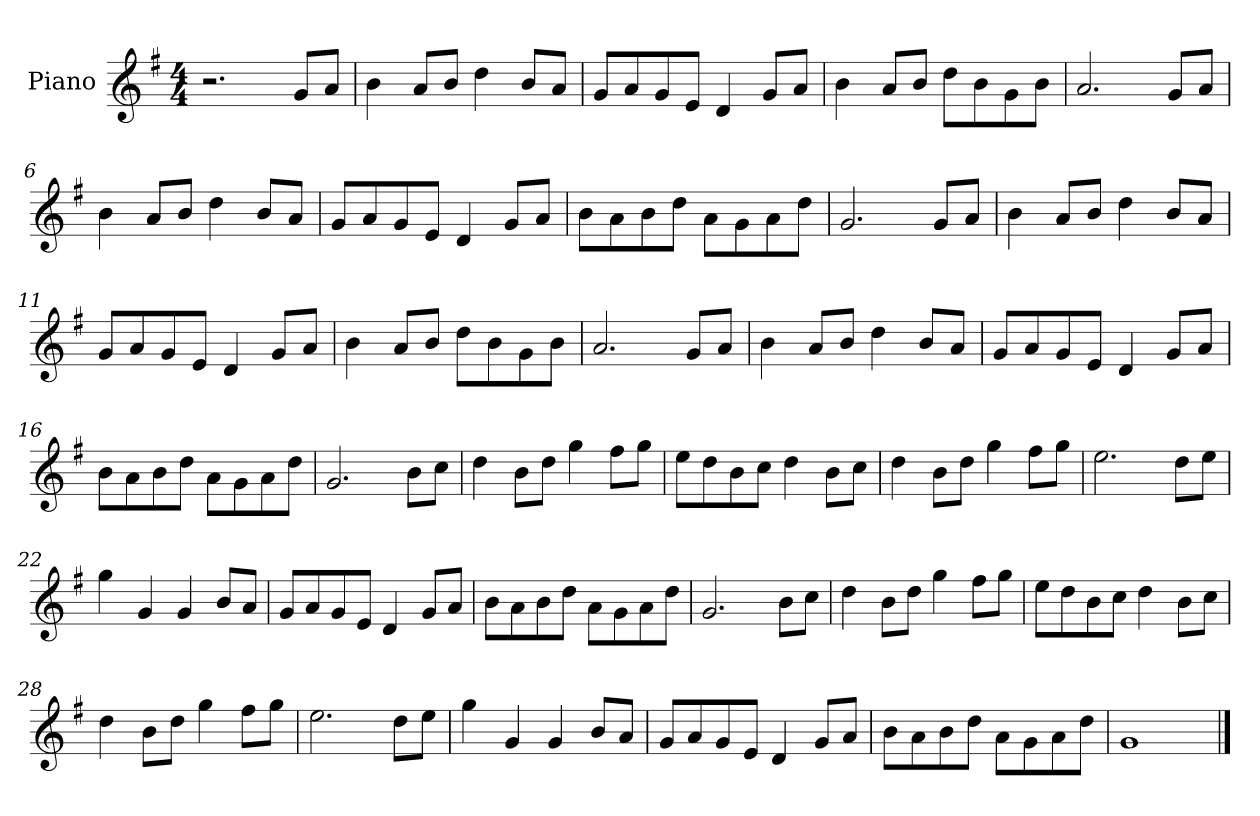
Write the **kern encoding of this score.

**kern
*part1
*staff1
*I"Piano
*I'Pno
*clefG2
*k[f#]
*M4/4
=1
2.r
8g/L
8a/J
=2
4b\
8a/L
8b/J
4dd\
8b/L
8a/J
=3
8g/L
8a/
8g/
8e/J
4d/
8g/L
8a/J
=4
4b\
8a/L
8b/J
8dd\L
8b\
8g\
8b\J
=5
2.a/
8g/L
8a/J
=6
4b\
8a/L
8b/J
4dd\
8b/L
8a/J
=7
8g/L
8a/
8g/
8e/J
4d/
8g/L
8a/J
=8
8b\L
8a\
8b\
8dd\J
8a\L
8g\
8a\
8dd\J
=9
2.g/
8g/L
8a/J
=10
4b\
8a/L
8b/J
4dd\
8b/L
8a/J
=11
8g/L
8a/
8g/
8e/J
4d/
8g/L
8a/J
=12
4b\
8a/L
8b/J
8dd\L
8b\
8g\
8b\J
=13
2.a/
8g/L
8a/J
=14
4b\
8a/L
8b/J
4dd\
8b/L
8a/J
=15
8g/L
8a/
8g/
8e/J
4d/
8g/L
8a/J
=16
8b\L
8a\
8b\
8dd\J
8a\L
8g\
8a\
8dd\J
=17
2.g/
8b\L
8cc\J
=18
4dd\
8b\L
8dd\J
4gg\
8ff#\L
8gg\J
=19
8ee\L
8dd\
8b\
8cc\J
4dd\
8b\L
8cc\J
=20
4dd\
8b\L
8dd\J
4gg\
8ff#\L
8gg\J
=21
2.ee\
8dd\L
8ee\J
=22
4gg\
4g/
4g/
8b/L
8a/J
=23
8g/L
8a/
8g/
8e/J
4d/
8g/L
8a/J
=24
8b\L
8a\
8b\
8dd\J
8a\L
8g\
8a\
8dd\J
=25
2.g/
8b\L
8cc\J
=26
4dd\
8b\L
8dd\J
4gg\
8ff#\L
8gg\J
=27
8ee\L
8dd\
8b\
8cc\J
4dd\
8b\L
8cc\J
=28
4dd\
8b\L
8dd\J
4gg\
8ff#\L
8gg\J
=29
2.ee\
8dd\L
8ee\J
=30
4gg\
4g/
4g/
8b/L
8a/J
=31
8g/L
8a/
8g/
8e/J
4d/
8g/L
8a/J
=32
8b\L
8a\
8b\
8dd\J
8a\L
8g\
8a\
8dd\J
=33
1g
==
*-
